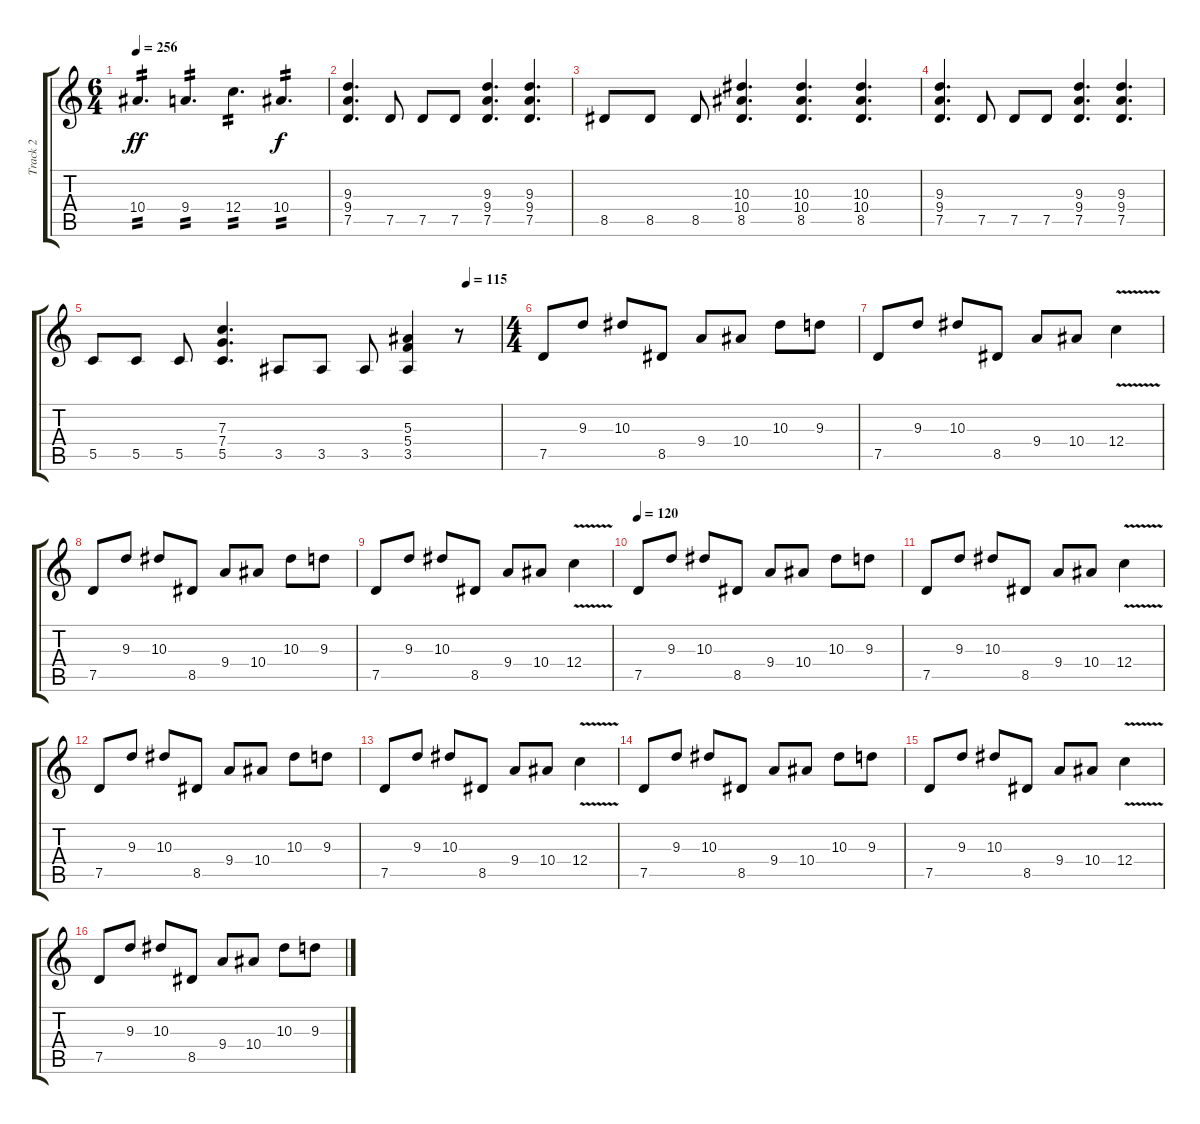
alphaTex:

\track ("Track 2" "Track 2") {instrument distortionguitar}
\staff {score tabs}
\tuning (D4 A3 F3 C3 G2 D2) {hide}
\ts (6 4)
\tempo 256
\clef g2
\ks c
10.4.4{d tp 2 dy ff} 9.4.4{d tp 2} 12.4.4{d tp 2} 10.4.4{d tp 2 dy f} |
(9.3 9.4 7.5).4{d} 7.5.8 7.5.8 7.5.8 (9.3 9.4 7.5).4{d} (9.3 9.4 7.5).4{d} |
8.5.8 8.5.8 8.5.8 (10.3 10.4 8.5).4{d} (10.3 10.4 8.5).4{d} (10.3 10.4 8.5).4{d} |
(9.3 9.4 7.5).4{d} 7.5.8 7.5.8 7.5.8 (9.3 9.4 7.5).4{d} (9.3 9.4 7.5).4{d} |
\tempo (115 0.9166666666666666)
5.5.8 5.5.8 5.5.8 (7.3 7.4 5.5).4{d} 3.5.8 3.5.8 3.5.8 (5.3 5.4 3.5).4 r.8 |
\ts (4 4)
7.5.8 9.3.8 10.3.8 8.5.8 9.4.8 10.4.8 10.3.8 9.3.8 |
7.5.8 9.3.8 10.3.8 8.5.8 9.4.8 10.4.8 12.4{v}.4 |
7.5.8 9.3.8 10.3.8 8.5.8 9.4.8 10.4.8 10.3.8 9.3.8 |
7.5.8 9.3.8 10.3.8 8.5.8 9.4.8 10.4.8 12.4{v}.4 |
\tempo 120
7.5.8 9.3.8 10.3.8 8.5.8 9.4.8 10.4.8 10.3.8 9.3.8 |
7.5.8 9.3.8 10.3.8 8.5.8 9.4.8 10.4.8 12.4{v}.4 |
7.5.8 9.3.8 10.3.8 8.5.8 9.4.8 10.4.8 10.3.8 9.3.8 |
7.5.8 9.3.8 10.3.8 8.5.8 9.4.8 10.4.8 12.4{v}.4 |
7.5.8 9.3.8 10.3.8 8.5.8 9.4.8 10.4.8 10.3.8 9.3.8 |
7.5.8 9.3.8 10.3.8 8.5.8 9.4.8 10.4.8 12.4{v}.4 |
7.5.8 9.3.8 10.3.8 8.5.8 9.4.8 10.4.8 10.3.8 9.3.8
